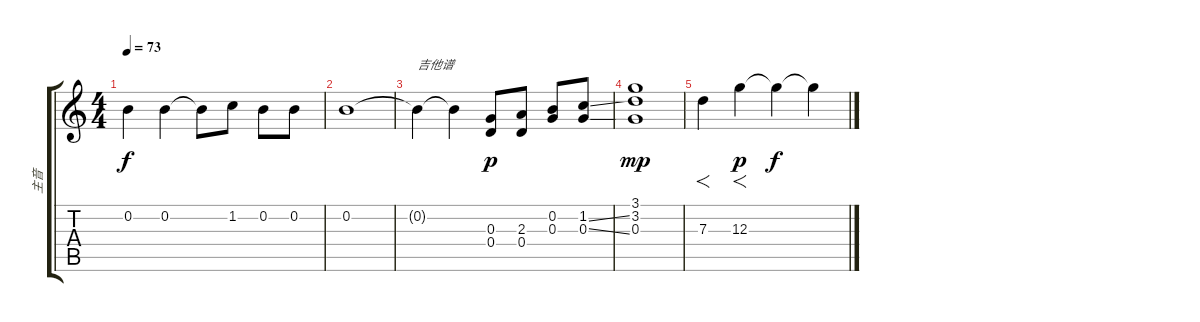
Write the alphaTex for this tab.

\track ("主音" "主音") {instrument acousticguitarsteel}
\staff {score tabs}
\tuning (E4 B3 G3 D3 A2 E2) {hide}
\ts (4 4)
\tempo 73
\clef g2
\ks c
0.2.4{dy f} 0.2.4 0.2{t}.8 1.2.8 0.2.8 0.2.8 |
0.2.1 |
0.2{t}.4{txt "吉他谱"} 0.2{t}.4 (0.3 0.4).8{dy p} (2.3 0.4).8 (0.2 0.3).8 (1.2{ss} 0.3{ss}).8 |
(3.1 3.2 0.3).1{dy mp} |
7.3.4{f} 12.3.4{f dy p} 12.3{t}.4{dy f} 12.3{t}.4
